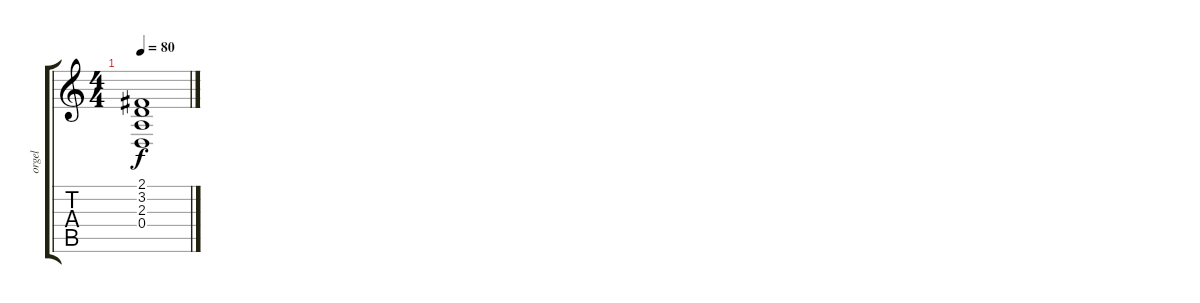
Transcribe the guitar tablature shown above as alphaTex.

\track ("orgel" "orgel") {instrument churchorgan}
\staff {score tabs}
\tuning (E4 B3 G3 D3 A2 E2) {hide}
\ts (4 4)
\tempo 80
\clef g2
\ks c
(2.1 3.2 2.3 0.4).1{dy f}
